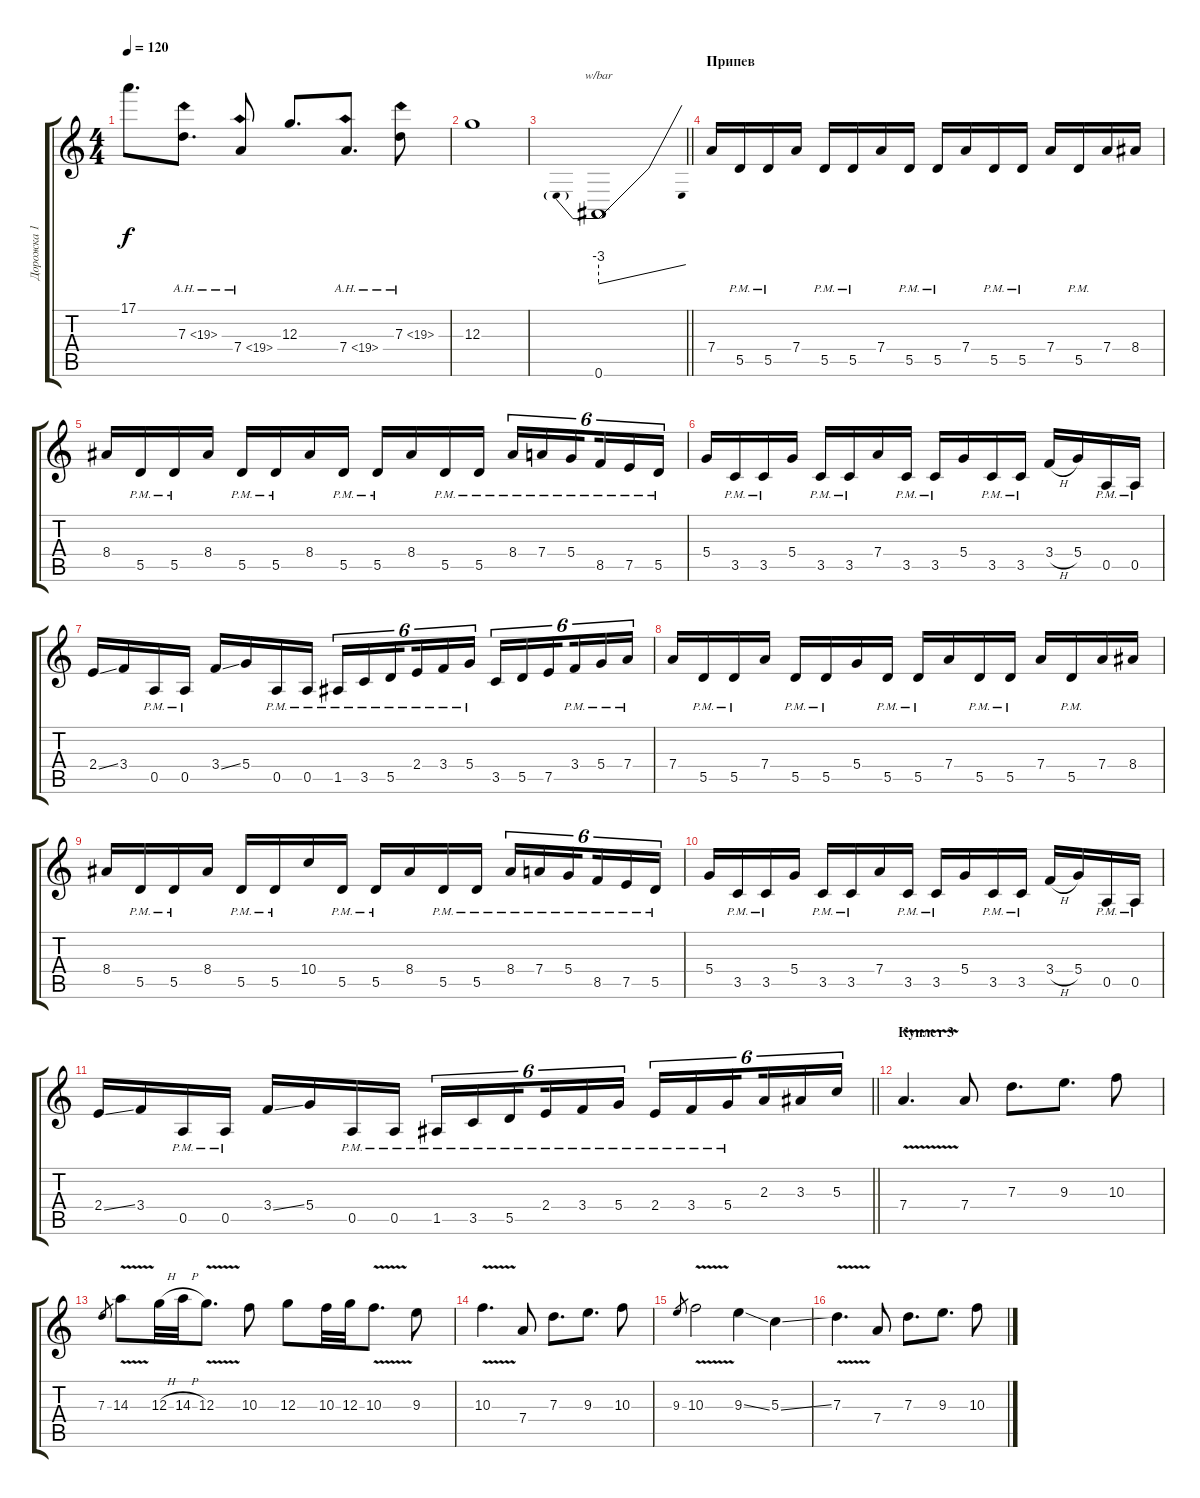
\track ("Дорожка 1" "Дорожка 1") {instrument distortionguitar}
\staff {score tabs}
\tuning (E4 B3 G3 D3 A2 E2) {hide}
\ts (4 4)
\tempo 120
\clef g2
\ks c
17.1{t}.8{d dy f} 7.3{ah 12}.8{d} 7.4{ah 12}.8 12.3.8{d} 7.4{ah 12}.8{d} 7.3{ah 12}.8 |
12.3.1 |
\barLineRight lightlight
0.6.1{tbe (predivedive default 0 -12 60 0)} |
\section ("" "Припев")
7.4.16 5.5{pm}.16 5.5{pm}.16 7.4.16 5.5{pm}.16 5.5{pm}.16 7.4.16 5.5{pm}.16 5.5{pm}.16 7.4.16 5.5{pm}.16 5.5{pm}.16 7.4.16 5.5{pm}.16 7.4.16 8.4.16 |
8.4.16 5.5{pm}.16 5.5{pm}.16 8.4.16 5.5{pm}.16 5.5{pm}.16 8.4.16 5.5{pm}.16 5.5{pm}.16 8.4.16 5.5{pm}.16 5.5{pm}.16 8.4{pm}.16{tu (6 4)} 7.4{pm}.16{tu (6 4)} 5.4{pm}.16{tu (6 4) beam splitsecondary} 8.5{pm}.16{tu (6 4)} 7.5{pm}.16{tu (6 4)} 5.5{pm}.16{tu (6 4)} |
5.4.16 3.5{pm}.16 3.5{pm}.16 5.4.16 3.5{pm}.16 3.5{pm}.16 7.4.16 3.5{pm}.16 3.5{pm}.16 5.4.16 3.5{pm}.16 3.5{pm}.16 3.4{h}.16 5.4.16 0.5{pm}.16 0.5{pm}.16 |
2.4{ss}.16 3.4.16 0.5{pm}.16 0.5{pm}.16 3.4{ss}.16 5.4.16 0.5{pm}.16 0.5{pm}.16 1.5{pm}.16{tu (6 4)} 3.5{pm}.16{tu (6 4)} 5.5{pm}.16{tu (6 4) beam splitsecondary} 2.4{pm}.16{tu (6 4)} 3.4{pm}.16{tu (6 4)} 5.4{pm}.16{tu (6 4)} 3.5.16{tu (6 4)} 5.5.16{tu (6 4)} 7.5.16{tu (6 4) beam splitsecondary} 3.4{pm}.16{tu (6 4)} 5.4{pm}.16{tu (6 4)} 7.4{pm}.16{tu (6 4)} |
7.4.16 5.5{pm}.16 5.5{pm}.16 7.4.16 5.5{pm}.16 5.5{pm}.16 5.4.16 5.5{pm}.16 5.5{pm}.16 7.4.16 5.5{pm}.16 5.5{pm}.16 7.4.16 5.5{pm}.16 7.4.16 8.4.16 |
8.4.16 5.5{pm}.16 5.5{pm}.16 8.4.16 5.5{pm}.16 5.5{pm}.16 10.4.16 5.5{pm}.16 5.5{pm}.16 8.4.16 5.5{pm}.16 5.5{pm}.16 8.4{pm}.16{tu (6 4)} 7.4{pm}.16{tu (6 4)} 5.4{pm}.16{tu (6 4) beam splitsecondary} 8.5{pm}.16{tu (6 4)} 7.5{pm}.16{tu (6 4)} 5.5{pm}.16{tu (6 4)} |
5.4.16 3.5{pm}.16 3.5{pm}.16 5.4.16 3.5{pm}.16 3.5{pm}.16 7.4.16 3.5{pm}.16 3.5{pm}.16 5.4.16 3.5{pm}.16 3.5{pm}.16 3.4{h}.16 5.4.16 0.5{pm}.16 0.5{pm}.16 |
\barLineRight lightlight
2.4{ss}.16 3.4.16 0.5{pm}.16 0.5{pm}.16 3.4{ss}.16 5.4.16 0.5{pm}.16 0.5{pm}.16 1.5{pm}.16{tu (6 4)} 3.5{pm}.16{tu (6 4)} 5.5{pm}.16{tu (6 4) beam splitsecondary} 2.4{pm}.16{tu (6 4)} 3.4{pm}.16{tu (6 4)} 5.4{pm}.16{tu (6 4)} 2.4{pm}.16{tu (6 4)} 3.4{pm}.16{tu (6 4)} 5.4{pm}.16{tu (6 4) beam splitsecondary} 2.3.16{tu (6 4)} 3.3.16{tu (6 4)} 5.3.16{tu (6 4)} |
\section ("" "Куплет 3")
7.4{v}.4{d} 7.4.8 7.3.8{d} 9.3.8{d} 10.3.8 |
7.3.8{gr} 14.3{v}.8 12.3{h}.32 14.3{h}.32 12.3{v}.8{d} 10.3.8 12.3.8 10.3.32 12.3.32 10.3{v}.8{d} 9.3.8 |
10.3{v}.4{d} 7.4.8 7.3.8{d} 9.3.8{d} 10.3.8 |
9.3.8{gr} 10.3{v}.2 9.3{ss}.4 5.3{ss}.4 |
7.3{v}.4{d} 7.4.8 7.3.8{d} 9.3.8{d} 10.3.8
